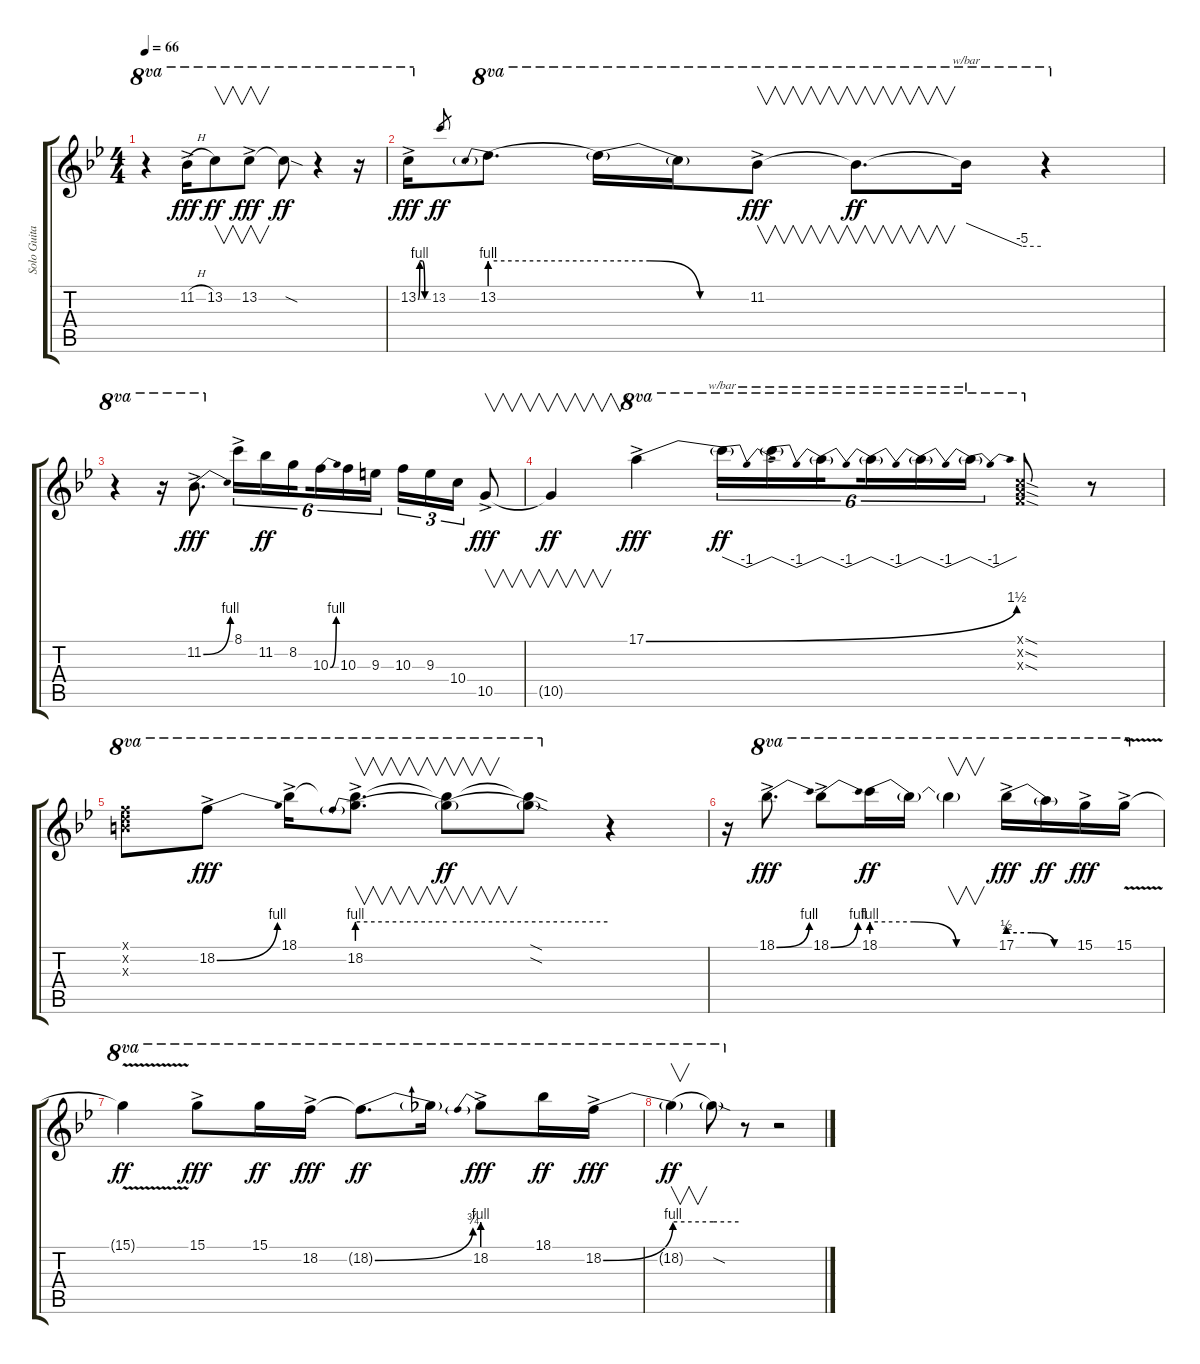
\track ("Solo Guitar" "Solo Guita") {instrument distortionguitar}
\staff {score tabs}
\tuning (E4 B3 G3 D3 A2 E2) {hide}
\ts (4 4)
\tempo 66
\clef g2
\ks bb
r.4{ot 8va dy f} 11.2{h ac}.16{ot 8va dy fff} 13.2.8{v ot 8va dy ff} 13.2{ac}.8{v ot 8va dy fff} 13.2{sod t}.8{ot 8va dy ff} r.4{ot 8va} r.16{ot 8va} |
13.2{be (custom 0 0 10 4 25 4 40 0 60 0) ac}.16{ot 8va dy fff} 13.2.8{gr dy ff} 13.2{be (prebend 0 4 60 4)}.8{d ot 8va} 13.2{be (custom 0 4 20 4 40 0 60 0) t}.16{ot 8va} 13.2{t}.16{ot 8va} 11.2{ac}.8{v ot 8va dy fff} 11.2{t}.8{v d ot 8va dy ff} 11.2{t}.16{tbe (custom default 0 0 45 -20 60 -20) ot 8va} r.4{ot 8va} |
r.4{ot 8va} r.16{ot 8va} 11.2{be (bend 0 0 60 4) ac}.8{d ot 8va dy fff} 8.1{ac}.16{tu (6 4)} 11.2.16{tu (6 4) dy ff} 8.2.16{tu (6 4) beam splitsecondary} 10.3{be (bend 0 0 60 4)}.16{tu (6 4)} 10.3.16{tu (6 4)} 9.3.16{tu (6 4)} 10.3.16{tu (3 2)} 9.3.16{tu (3 2)} 10.4.16{tu (3 2)} 10.5{ac}.8{v dy fff} |
10.5{t}.4{v dy ff} 17.1{be (bend 0 0 60 6) ac}.4{ot 8va dy fff} 17.1{t}.16{tu (6 4) tbe (dip default 0 0 30 -4 60 0) ot 8va dy ff} 17.1{t}.16{tu (6 4) tbe (dip default 0 0 30 -4 60 0) ot 8va} 17.1{t}.16{tu (6 4) tbe (dip default 0 0 30 -4 60 0) ot 8va beam splitsecondary} 17.1{t}.16{tu (6 4) tbe (dip default 0 0 30 -4 60 0) ot 8va} 17.1{t}.16{tu (6 4) tbe (dip default 0 0 30 -4 60 0) ot 8va} 17.1{t}.16{tu (6 4) tbe (dip default 0 0 30 -4 60 0) ot 8va} (8.1{sod x} 10.2{sod x} 10.3{sod x}).8{ot 8va} r.8 |
(13.1{x} 15.2{x} 16.3{x}).8{ot 8va} 18.2{be (bend 0 0 60 4) ac}.8{ot 8va dy fff} 18.1{ac}.16{ot 8va} (18.1{t} 18.2{be (prebend 0 4 60 4) ac}).8{v d ot 8va} (18.1{t} 18.2{be (hold 0 4 60 4) t}).8{v ot 8va dy ff} (18.1{sod t} 18.2{sod t}).8{ot 8va} r.4 |
r.16 18.1{be (bend 0 0 60 4) ac}.8{d ot 8va dy fff} 18.1{be (bend 0 0 60 4) ac}.8{ot 8va} 18.1{be (custom 0 4 20 4 40 0 60 0)}.16{ot 8va dy ff} 18.1{t}.16{ot 8va} 18.1{t}.4{v ot 8va} 17.1{be (custom 0 2 20 2 40 0 60 0) ac}.16{ot 8va dy fff} 17.1{t}.16{ot 8va dy ff} 15.1{ac}.16{ot 8va dy fff} 15.1{v ac}.16{ot 8va} |
15.1{t}.4{ot 8va dy ff} 15.1{ac}.8{ot 8va dy fff} 15.1.16{ot 8va dy ff} 18.2{ac}.16{ot 8va dy fff} 18.2{be (bend 0 0 60 3) t}.8{d ot 8va dy ff} 18.2{t}.16{ot 8va} 18.2{be (prebend 0 4 60 4) ac}.8{ot 8va dy fff} 18.1.16{ot 8va dy ff} 18.2{be (bend 0 0 60 4) ac}.16{ot 8va dy fff} |
18.2{be (hold 0 4 60 4) t}.4{v ot 8va dy ff} 18.2{be (hold 0 4 60 4) sod t}.8{ot 8va} r.8 r.2
